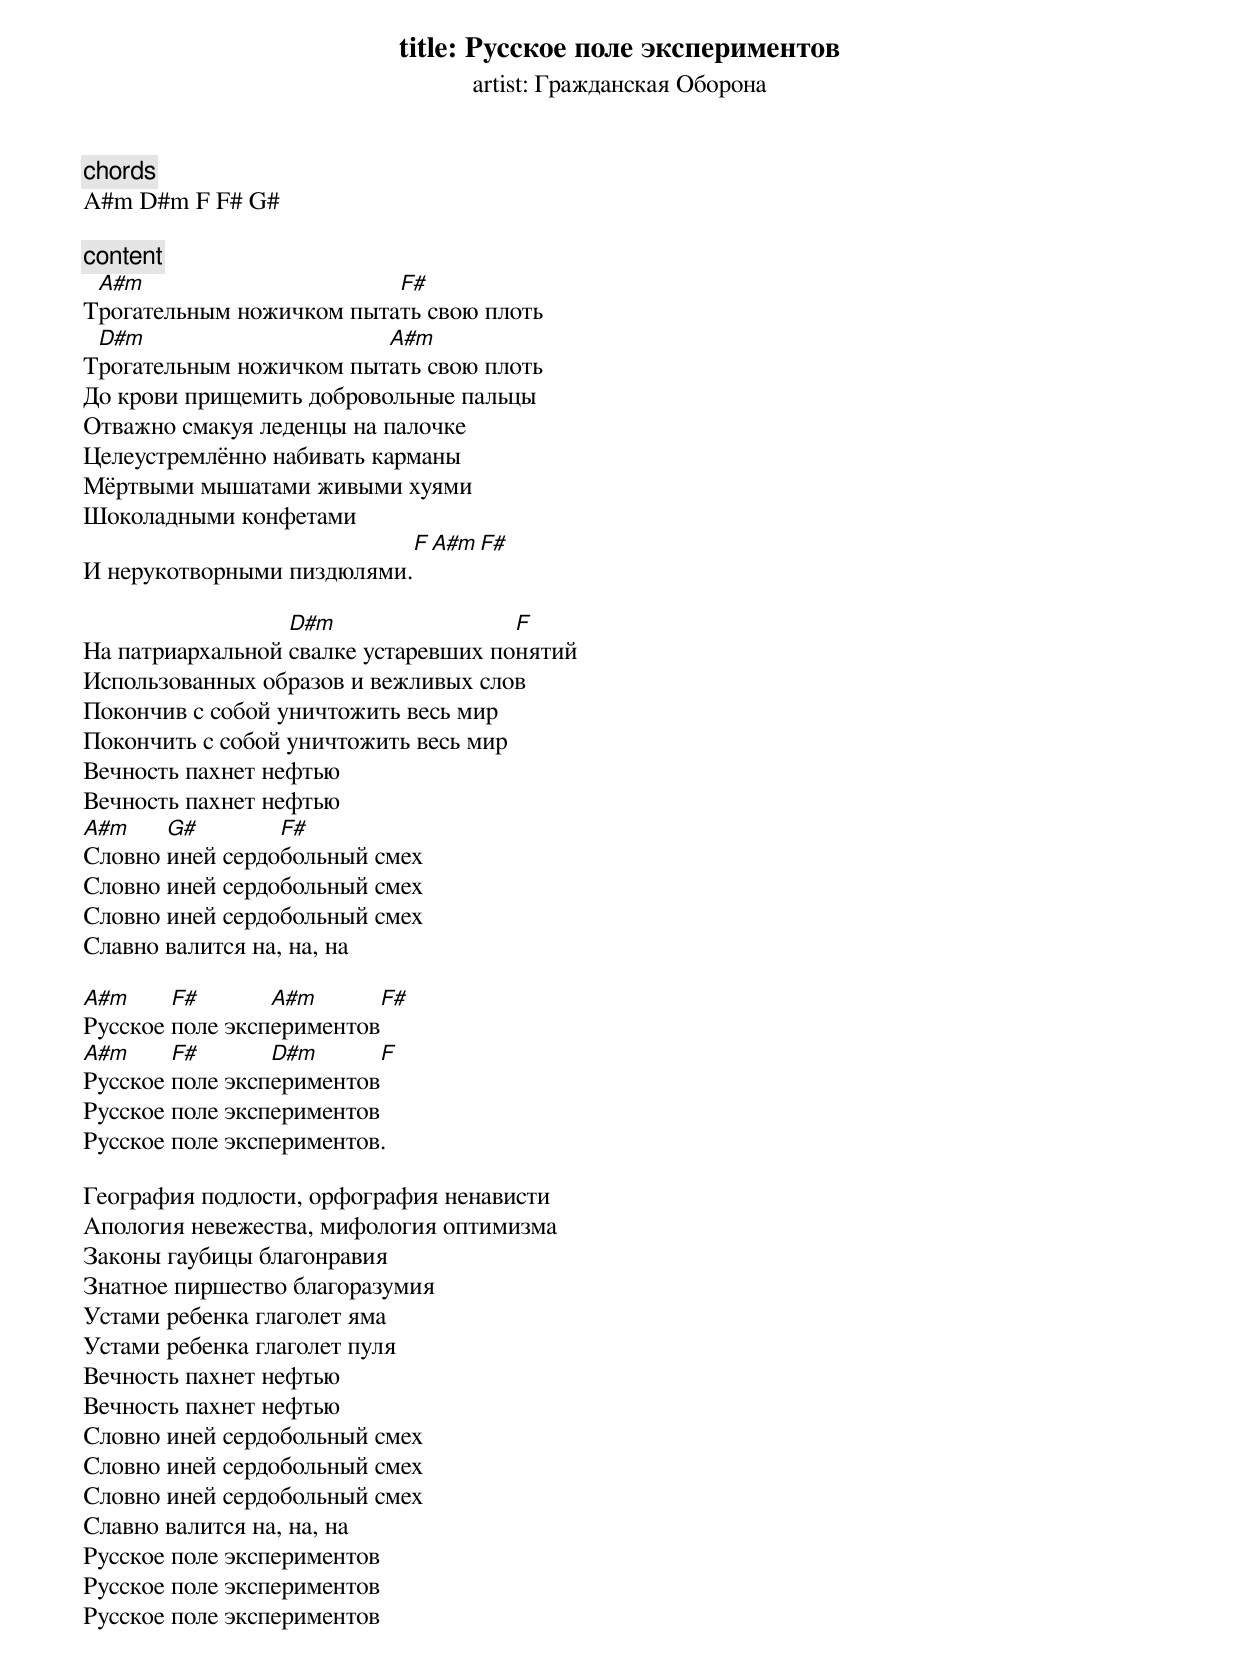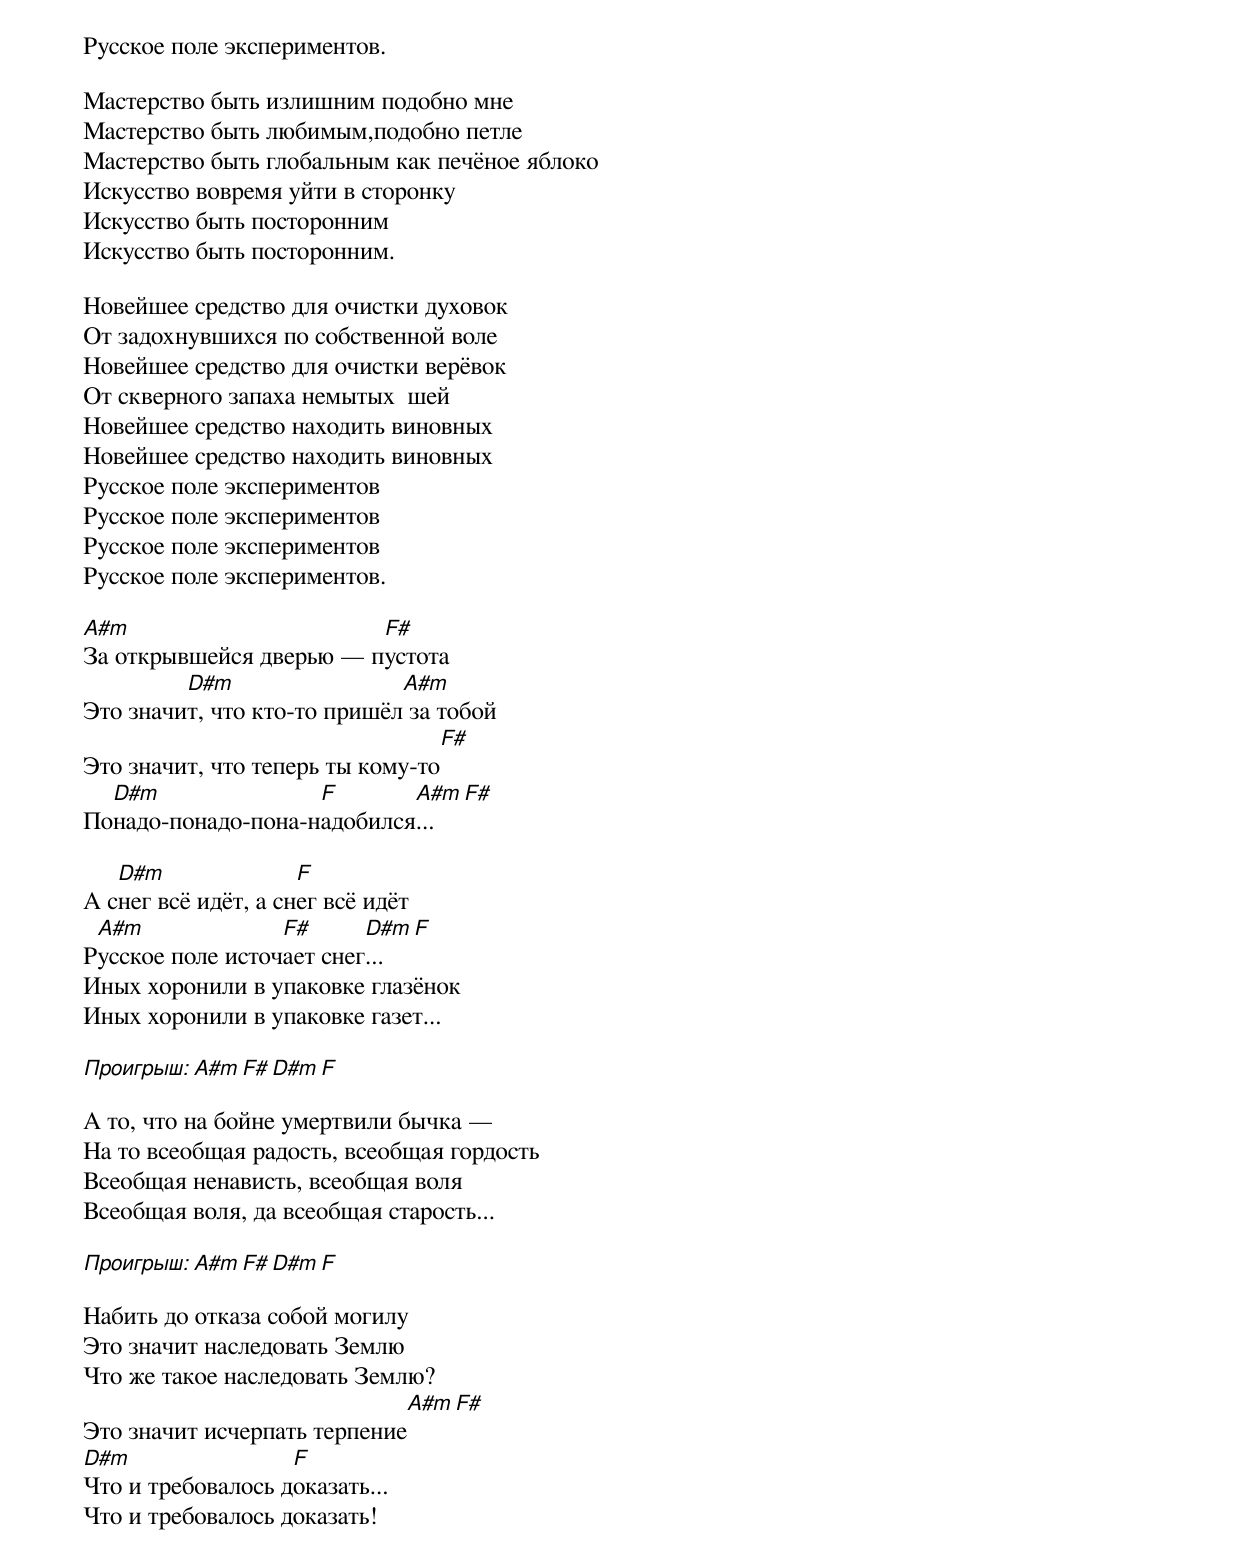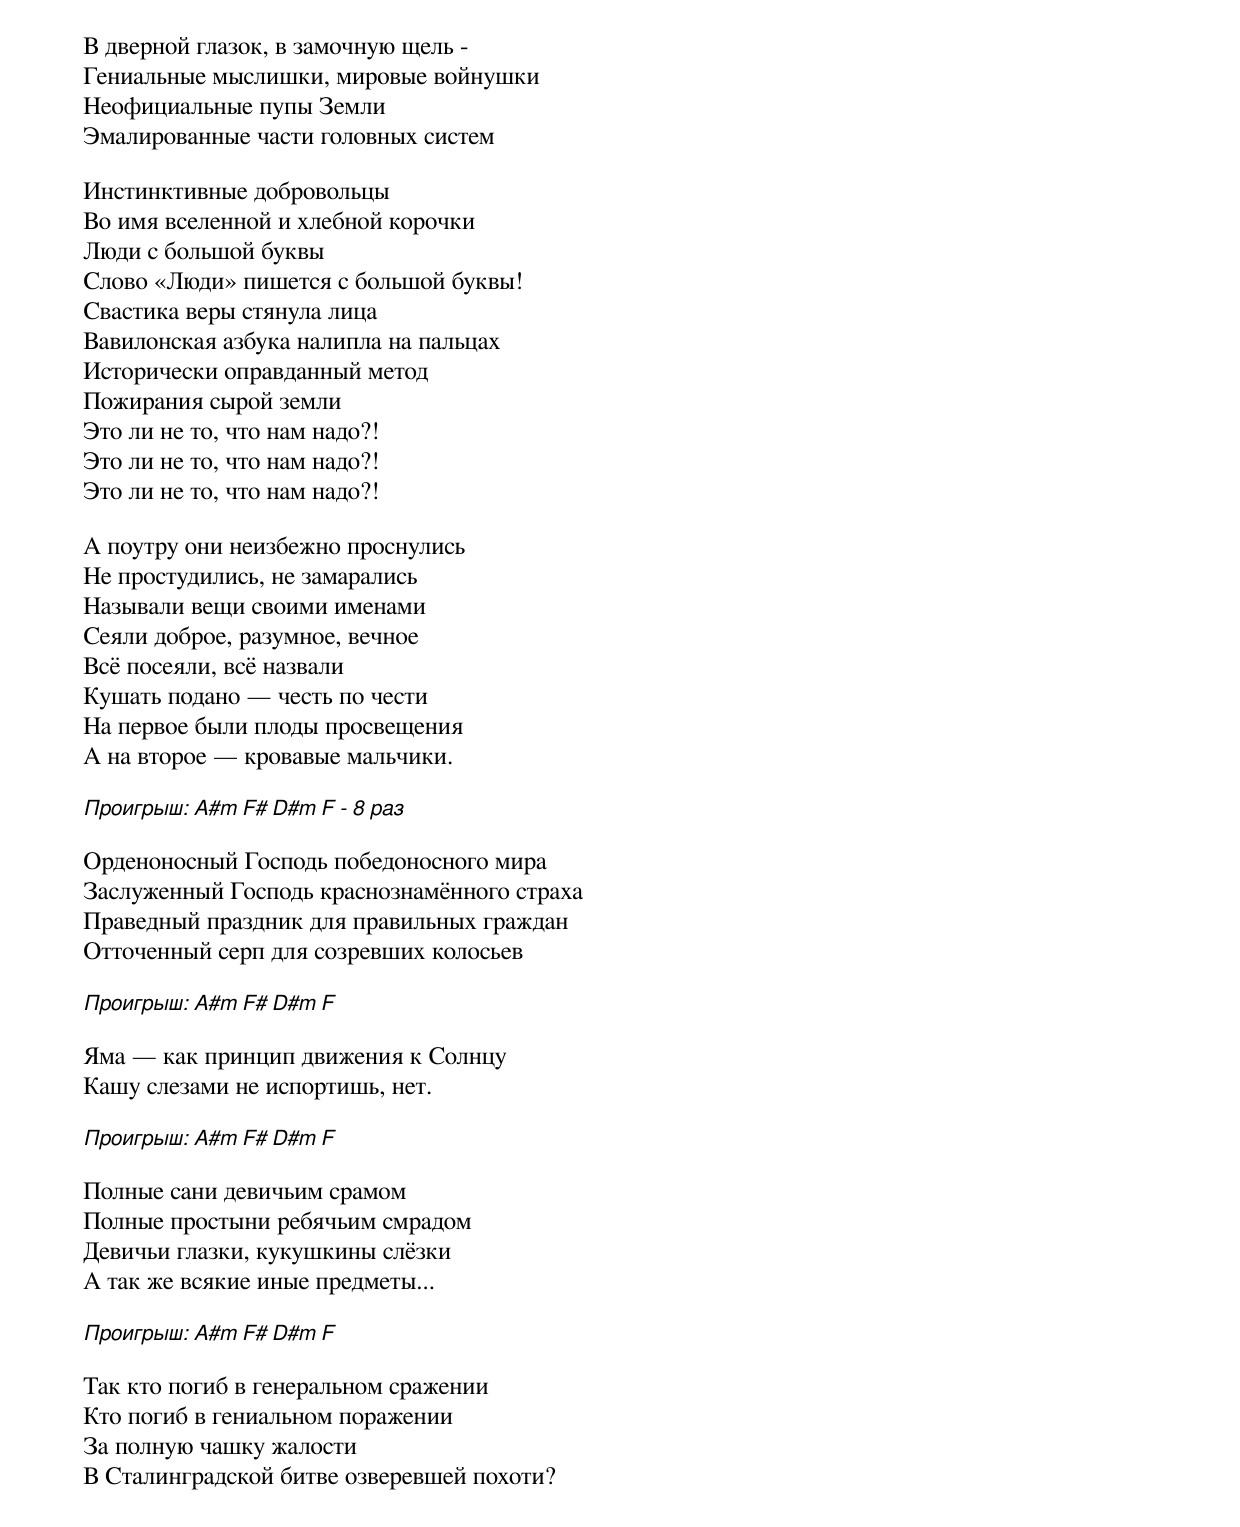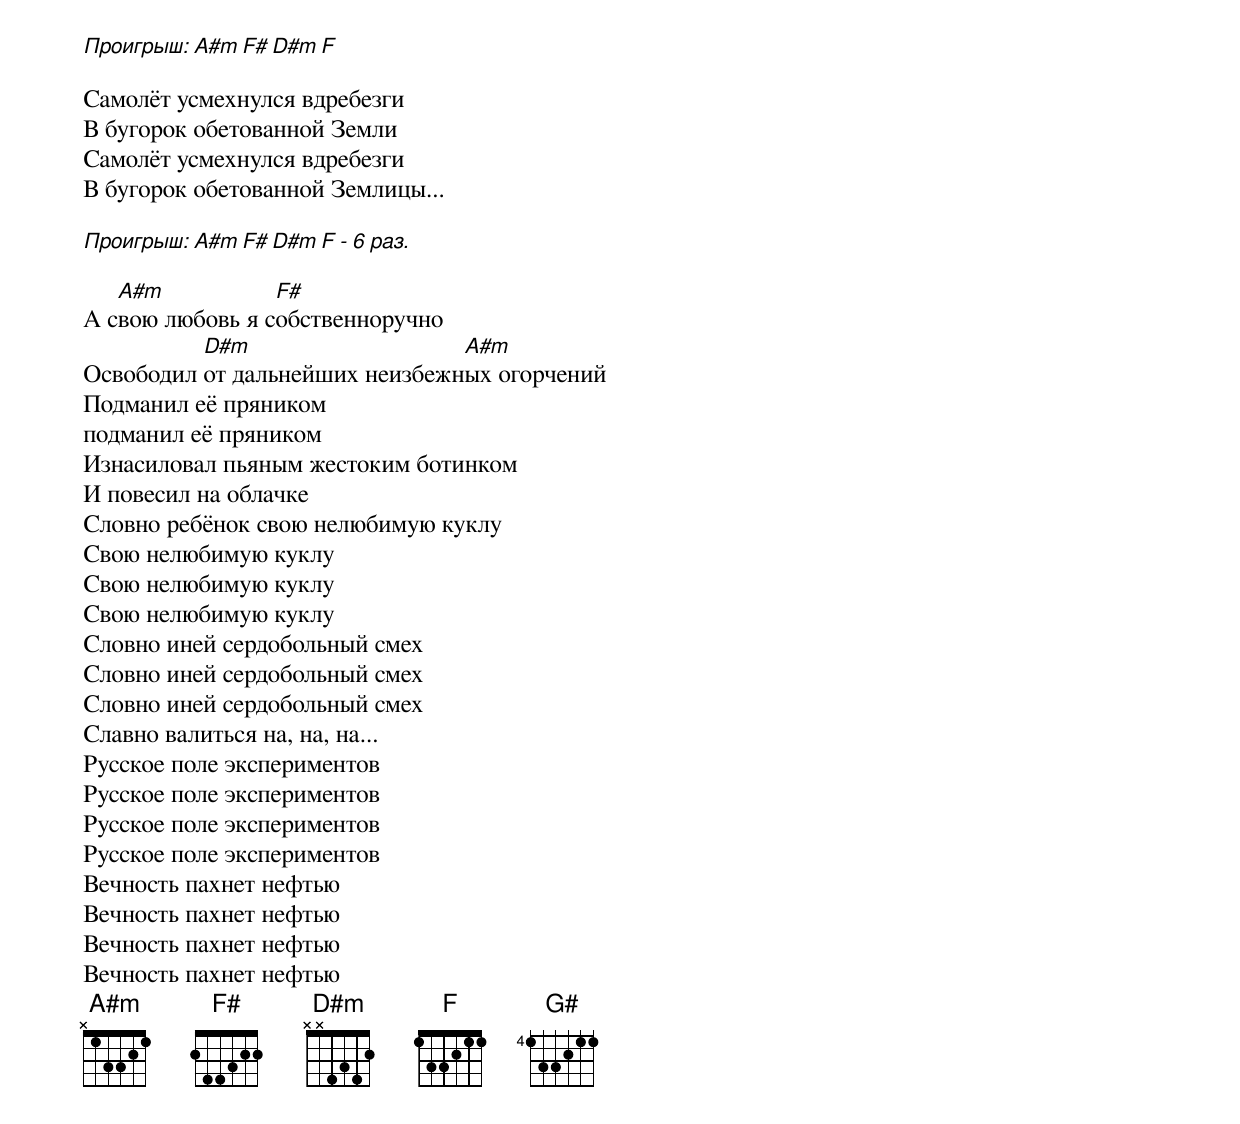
title: Русское поле экспериментов
artist: Гражданская Оборона

[chords]
A#m D#m F F# G#

[content]
 A#m                      F#
Трогательным ножичком пытать свою плоть
 D#m                     A#m
Трогательным ножичком пытать свою плоть
До крови прищемить добровольные пальцы
Отважно смакуя леденцы на палочке
Целеустремлённо набивать карманы
Мёртвыми мышатами живыми хуями
Шоколадными конфетами
				  F        A#m F#
И нерукотворными пиздюлями.

		  D#m                 F
На патриархальной свалке устаревших понятий
Использованных образов и вежливых слов
Покончив с собой уничтожить весь мир
Покончить с собой уничтожить весь мир
Вечность пахнет нефтью
Вечность пахнет нефтью
A#m    G#        F#
Словно иней сердобольный смех
Словно иней сердобольный смех
Словно иней сердобольный смех
Славно валится на, на, на

A#m     F#       A#m      F#
Русское поле экспериментов
A#m     F#       D#m      F
Русское поле экспериментов
Русское поле экспериментов
Русское поле экспериментов.

География подлости, орфография ненависти
Апология невежества, мифология оптимизма
Законы гаубицы благонравия
Знатное пиршество благоразумия
Устами ребенка глаголет яма
Устами ребенка глаголет пуля
Вечность пахнет нефтью
Вечность пахнет нефтью
Словно иней сердобольный смех
Словно иней сердобольный смех
Словно иней сердобольный смех
Славно валится на, на, на
Русское поле экспериментов
Русское поле экспериментов
Русское поле экспериментов
Русское поле экспериментов.

Мастерство быть излишним подобно мне
Мастерство быть любимым,подобно петле
Мастерство быть глобальным как печёное яблоко
Искусство вовремя уйти в сторонку
Искусство быть посторонним
Искусство быть посторонним.

Новейшее средство для очистки духовок
От задохнувшихся по собственной воле
Новейшее средство для очистки верёвок
От скверного запаха немытых  шей
Новейшее средство находить виновных
Новейшее средство находить виновных
Русское поле экспериментов
Русское поле экспериментов
Русское поле экспериментов
Русское поле экспериментов.

A#m                      F#
За открывшейся дверью — пустота
	 D#m                 A#m
Это значит, что кто-то пришёл за тобой
				   F#
Это значит, что теперь ты кому-то
  D#m               F       A#m F#
Понадо-понадо-пона-надобился...

   D#m               F
А снег всё идёт, а снег всё идёт
 A#m              F#      D#m F
Русское поле источает снег...
Иных хоронили в упаковке глазёнок
Иных хоронили в упаковке газет...

Проигрыш: A#m F# D#m F

А то, что на бойне умертвили бычка —
На то всеобщая радость, всеобщая гордость
Всеобщая ненависть, всеобщая воля
Всеобщая воля, да всеобщая старость...

Проигрыш: A#m F# D#m F

Набить до отказа собой могилу
Это значит наследовать Землю
Что же такое наследовать Землю?
							 A#m F#
Это значит исчерпать терпение
D#m                F
Что и требовалось доказать...
Что и требовалось доказать!

В дверной глазок, в замочную щель -
Гениальные мыслишки, мировые войнушки
Неофициальные пупы Земли
Эмалированные части головных систем

Инстинктивные добровольцы
Во имя вселенной и хлебной корочки
Люди с большой буквы
Слово «Люди» пишется с большой буквы!
Свастика веры стянула лица
Вавилонская азбука налипла на пальцах
Исторически оправданный метод
Пожирания сырой земли
Это ли не то, что нам надо?!
Это ли не то, что нам надо?!
Это ли не то, что нам надо?!

А поутру они неизбежно проснулись
Не простудились, не замарались
Называли вещи своими именами
Сеяли доброе, разумное, вечное
Всё посеяли, всё назвали
Кушать подано — честь по чести
На первое были плоды просвещения
А на второе — кровавые мальчики.

Проигрыш: A#m F# D#m F - 8 раз

Орденоносный Господь победоносного мира
Заслуженный Господь краснознамённого страха
Праведный праздник для правильных граждан
Отточенный серп для созревших колосьев

Проигрыш: A#m F# D#m F

Яма — как принцип движения к Солнцу
Кашу слезами не испортишь, нет.

Проигрыш: A#m F# D#m F

Полные сани девичьим срамом
Полные простыни ребячьим смрадом
Девичьи глазки, кукушкины слёзки
А так же всякие иные предметы...

Проигрыш: A#m F# D#m F

Так кто погиб в генеральном сражении
Кто погиб в гениальном поражении
За полную чашку жалости
В Сталинградской битве озверевшей похоти?

Проигрыш: A#m F# D#m F

Самолёт усмехнулся вдребезги
В бугорок обетованной Земли
Самолёт усмехнулся вдребезги
В бугорок обетованной Землицы...

Проигрыш: A#m F# D#m F - 6 раз.

   A#m           F#
А свою любовь я собственноручно
	  D#m                   A#m
Освободил от дальнейших неизбежных огорчений
Подманил её пряником
подманил её пряником
Изнасиловал пьяным жестоким ботинком
И повесил на облачке
Словно ребёнок свою нелюбимую куклу
Свою нелюбимую куклу
Свою нелюбимую куклу
Свою нелюбимую куклу
Словно иней сердобольный смех
Словно иней сердобольный смех
Словно иней сердобольный смех
Славно валиться на, на, на...
Русское поле экспериментов
Русское поле экспериментов
Русское поле экспериментов
Русское поле экспериментов
Вечность пахнет нефтью
Вечность пахнет нефтью
Вечность пахнет нефтью
Вечность пахнет нефтью
